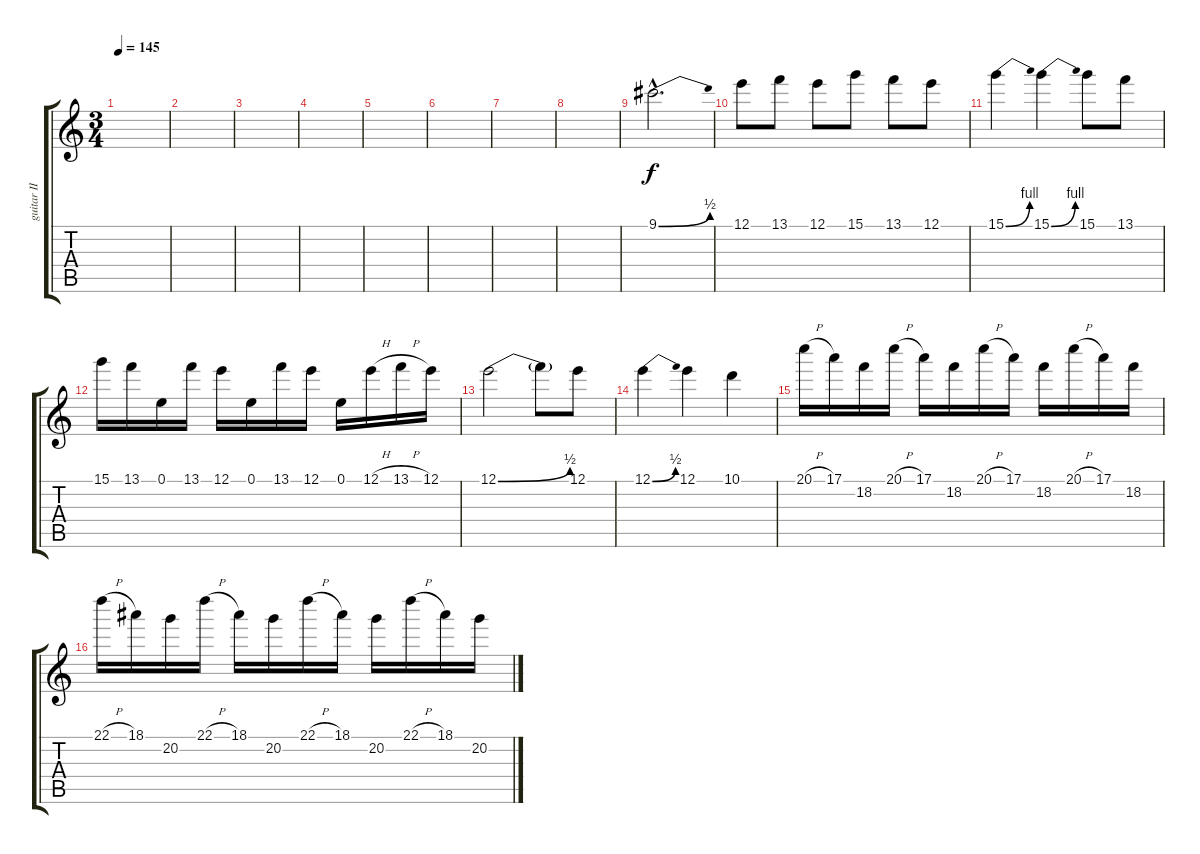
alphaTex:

\track ("guitar II" "guitar II") {instrument overdrivenguitar}
\staff {score tabs}
\tuning (E4 B3 G3 D3 A2 E2) {hide}
\ts (3 4)
\tempo 145
\clef g2
\ks c
|
|
|
|
|
|
|
|
9.1{be (bend 0 0 60 2) hac}.2{d} |
12.1.8 13.1.8 12.1.8 15.1.8 13.1.8 12.1.8 |
15.1{be (bend 0 0 60 4)}.4 15.1{be (bend 0 0 60 4)}.4 15.1.8 13.1.8 |
15.1.16 13.1.16 0.1.16 13.1.16 12.1.16 0.1.16 13.1.16 12.1.16 0.1.16 12.1{h}.16 13.1{h}.16 12.1.16 |
12.1{be (bend 0 0 60 2)}.2 12.1{t}.8 12.1.8 |
12.1{be (bend 0 0 60 2)}.4 12.1.4 10.1.4 |
20.1{h}.16 17.1.16 18.2.16 20.1{h}.16 17.1.16 18.2.16 20.1{h}.16 17.1.16 18.2.16 20.1{h}.16 17.1.16 18.2.16 |
22.1{h}.16 18.1.16 20.2.16 22.1{h}.16 18.1.16 20.2.16 22.1{h}.16 18.1.16 20.2.16 22.1{h}.16 18.1.16 20.2.16
